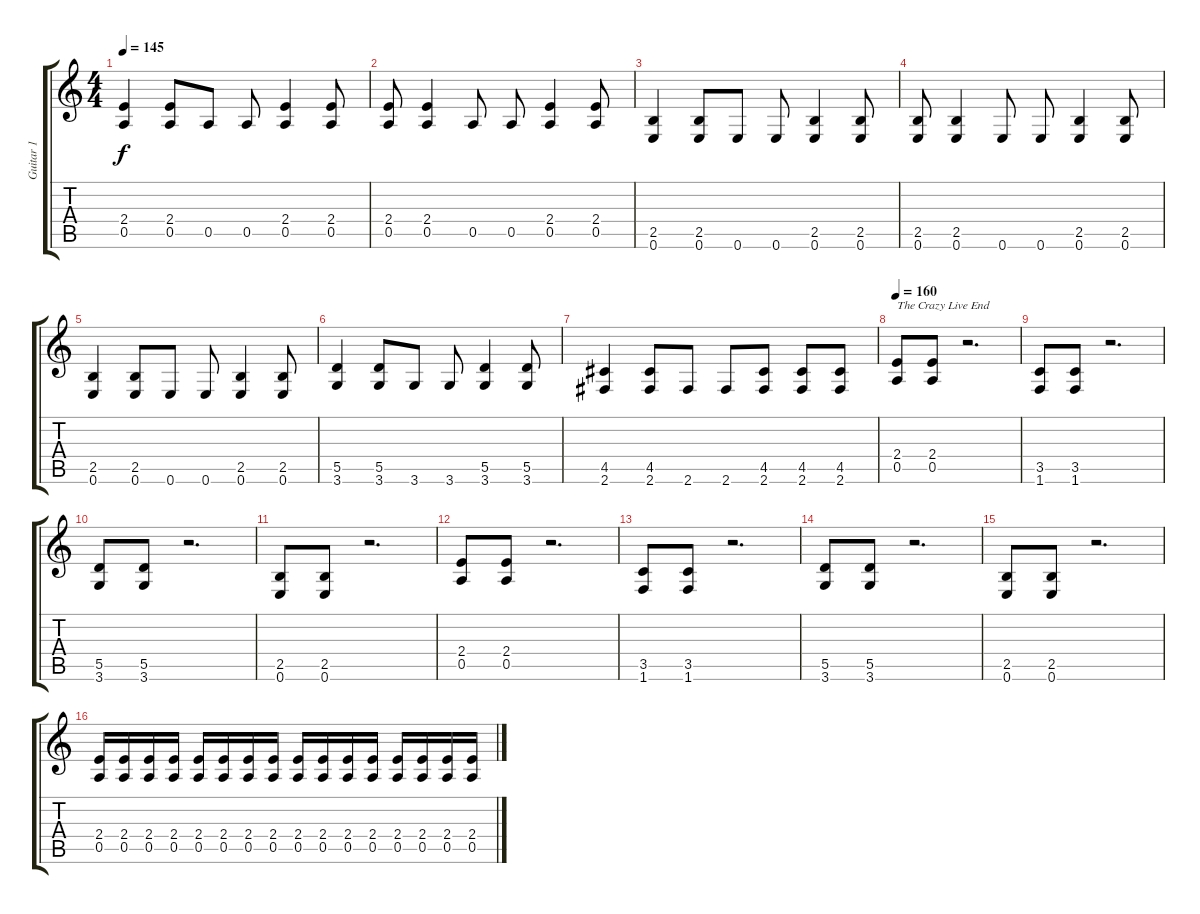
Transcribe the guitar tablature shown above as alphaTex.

\track ("Guitar 1" "Guitar 1") {instrument distortionguitar}
\staff {score tabs}
\tuning (E4 B3 G3 D3 A2 E2) {hide}
\ts (4 4)
\tempo 145
\clef g2
\ks c
(2.4 0.5).4{dy f} (2.4 0.5).8 0.5.8 0.5.8 (2.4 0.5).4 (2.4 0.5).8 |
(2.4 0.5).8 (2.4 0.5).4 0.5.8 0.5.8 (2.4 0.5).4 (2.4 0.5).8 |
(2.5 0.6).4 (2.5 0.6).8 0.6.8 0.6.8 (2.5 0.6).4 (2.5 0.6).8 |
(2.5 0.6).8 (2.5 0.6).4 0.6.8 0.6.8 (2.5 0.6).4 (2.5 0.6).8 |
(2.5 0.6).4 (2.5 0.6).8 0.6.8 0.6.8 (2.5 0.6).4 (2.5 0.6).8 |
(5.5 3.6).4 (5.5 3.6).8 3.6.8 3.6.8 (5.5 3.6).4 (5.5 3.6).8 |
(4.5 2.6).4 (4.5 2.6).8 2.6.8 2.6.8 (4.5 2.6).8 (4.5 2.6).8 (4.5 2.6).8 |
\tempo 160
(2.4 0.5).8{txt "The Crazy Live End"} (2.4 0.5).8 r.2{d} |
(3.5 1.6).8 (3.5 1.6).8 r.2{d} |
(5.5 3.6).8 (5.5 3.6).8 r.2{d} |
(2.5 0.6).8 (2.5 0.6).8 r.2{d} |
(2.4 0.5).8 (2.4 0.5).8 r.2{d} |
(3.5 1.6).8 (3.5 1.6).8 r.2{d} |
(5.5 3.6).8 (5.5 3.6).8 r.2{d} |
(2.5 0.6).8 (2.5 0.6).8 r.2{d} |
(2.4 0.5).16 (2.4 0.5).16 (2.4 0.5).16 (2.4 0.5).16 (2.4 0.5).16 (2.4 0.5).16 (2.4 0.5).16 (2.4 0.5).16 (2.4 0.5).16 (2.4 0.5).16 (2.4 0.5).16 (2.4 0.5).16 (2.4 0.5).16 (2.4 0.5).16 (2.4 0.5).16 (2.4 0.5).16
